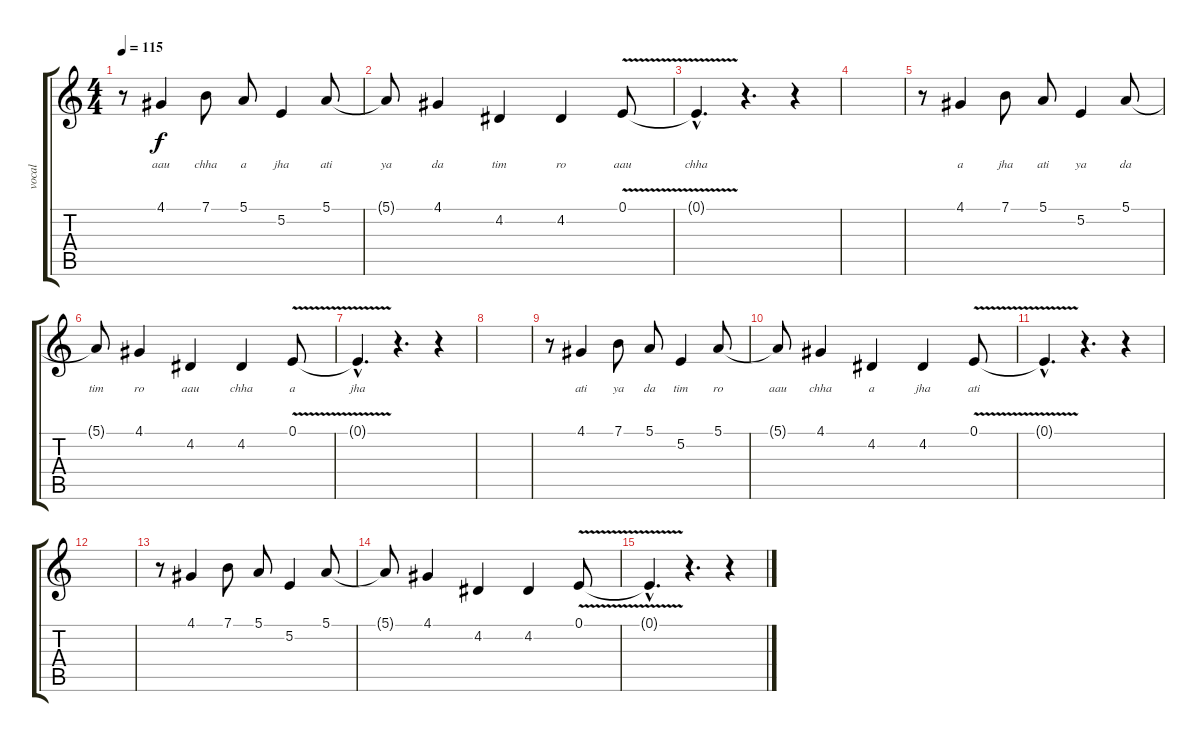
\track ("vocal" "vocal") {instrument electricpiano1}
\staff {score tabs}
\tuning (E4 B3 G3 D3 A2 E2) {hide}
\ts (4 4)
\tempo 115
\clef g2
\ks c
r.8{dy f} 4.1.4{lyrics (0 "") lyrics (1 "aau") lyrics (2 "") lyrics (3 "") lyrics (4 "")} 7.1.8{lyrics (0 "") lyrics (1 "chha") lyrics (2 "") lyrics (3 "") lyrics (4 "")} 5.1.8{lyrics (0 "") lyrics (1 "a") lyrics (2 "") lyrics (3 "") lyrics (4 "")} 5.2.4{lyrics (0 "") lyrics (1 "jha") lyrics (2 "") lyrics (3 "") lyrics (4 "")} 5.1.8{lyrics (0 "") lyrics (1 "ati") lyrics (2 "") lyrics (3 "") lyrics (4 "")} |
5.1{t}.8{lyrics (0 "") lyrics (1 "ya") lyrics (2 "") lyrics (3 "") lyrics (4 "")} 4.1.4{lyrics (0 "") lyrics (1 "da") lyrics (2 "") lyrics (3 "") lyrics (4 "")} 4.2.4{lyrics (0 "") lyrics (1 "tim") lyrics (2 "") lyrics (3 "") lyrics (4 "")} 4.2.4{lyrics (0 "") lyrics (1 "ro") lyrics (2 "") lyrics (3 "") lyrics (4 "")} 0.1{v}.8{lyrics (0 "") lyrics (1 "aau") lyrics (2 "") lyrics (3 "") lyrics (4 "")} |
0.1{hac t}.4{d lyrics (0 "") lyrics (1 "chha") lyrics (2 "") lyrics (3 "") lyrics (4 "")} r.4{d} r.4 |
|
r.8 4.1.4{lyrics (0 "") lyrics (1 "a") lyrics (2 "") lyrics (3 "") lyrics (4 "")} 7.1.8{lyrics (0 "") lyrics (1 "jha") lyrics (2 "") lyrics (3 "") lyrics (4 "")} 5.1.8{lyrics (0 "") lyrics (1 "ati") lyrics (2 "") lyrics (3 "") lyrics (4 "")} 5.2.4{lyrics (0 "") lyrics (1 "ya") lyrics (2 "") lyrics (3 "") lyrics (4 "")} 5.1.8{lyrics (0 "") lyrics (1 "da") lyrics (2 "") lyrics (3 "") lyrics (4 "")} |
5.1{t}.8{lyrics (0 "") lyrics (1 "tim") lyrics (2 "") lyrics (3 "") lyrics (4 "")} 4.1.4{lyrics (0 "") lyrics (1 "ro") lyrics (2 "") lyrics (3 "") lyrics (4 "")} 4.2.4{lyrics (0 "") lyrics (1 "aau") lyrics (2 "") lyrics (3 "") lyrics (4 "")} 4.2.4{lyrics (0 "") lyrics (1 "chha") lyrics (2 "") lyrics (3 "") lyrics (4 "")} 0.1{v}.8{lyrics (0 "") lyrics (1 "a") lyrics (2 "") lyrics (3 "") lyrics (4 "")} |
0.1{hac t}.4{d lyrics (0 "") lyrics (1 "jha") lyrics (2 "") lyrics (3 "") lyrics (4 "")} r.4{d} r.4 |
|
r.8 4.1.4{lyrics (0 "") lyrics (1 "ati") lyrics (2 "") lyrics (3 "") lyrics (4 "")} 7.1.8{lyrics (0 "") lyrics (1 "ya") lyrics (2 "") lyrics (3 "") lyrics (4 "")} 5.1.8{lyrics (0 "") lyrics (1 "da") lyrics (2 "") lyrics (3 "") lyrics (4 "")} 5.2.4{lyrics (0 "") lyrics (1 "tim") lyrics (2 "") lyrics (3 "") lyrics (4 "")} 5.1.8{lyrics (0 "") lyrics (1 "ro") lyrics (2 "") lyrics (3 "") lyrics (4 "")} |
5.1{t}.8{lyrics (0 "") lyrics (1 "aau") lyrics (2 "") lyrics (3 "") lyrics (4 "")} 4.1.4{lyrics (0 "") lyrics (1 "chha") lyrics (2 "") lyrics (3 "") lyrics (4 "")} 4.2.4{lyrics (0 "") lyrics (1 "a") lyrics (2 "") lyrics (3 "") lyrics (4 "")} 4.2.4{lyrics (0 "") lyrics (1 "jha") lyrics (2 "") lyrics (3 "") lyrics (4 "")} 0.1{v}.8{lyrics (0 "") lyrics (1 "ati") lyrics (2 "") lyrics (3 "") lyrics (4 "")} |
0.1{hac t}.4{d} r.4{d} r.4 |
|
r.8 4.1.4 7.1.8 5.1.8 5.2.4 5.1.8 |
5.1{t}.8 4.1.4 4.2.4 4.2.4 0.1{v}.8 |
0.1{hac t}.4{d} r.4{d} r.4
